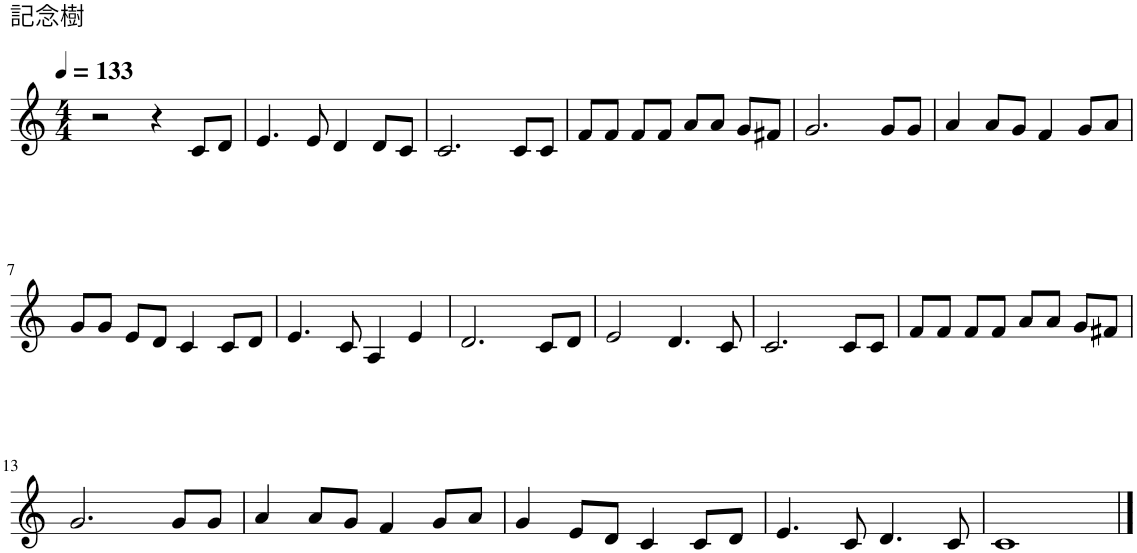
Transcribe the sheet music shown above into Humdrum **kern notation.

**kern
*part1
*staff1
*I"Grand Piano
*I'Pno.
*clefG2
*k[]
*M4/4
*MM133
=1
2r
4r
8c/L
8d/J
=2
4.e/
8e/
4d/
8d/L
8c/J
=3
2.c/
8c/L
8c/J
=4
8f/L
8f/J
8f/L
8f/J
8a/L
8a/J
8g/L
8f#X/J
=5
2.g/
8g/L
8g/J
=6
4a/
8a/L
8g/J
4f/
8g/L
8a/J
!!LO:LB:g=z
=7
8g/L
8g/J
8e/L
8d/J
4c/
8c/L
8d/J
=8
4.e/
8c/
4A/
4e/
=9
2.d/
8c/L
8d/J
=10
2e/
4.d/
8c/
=11
2.c/
8c/L
8c/J
=12
8f/L
8f/J
8f/L
8f/J
8a/L
8a/J
8g/L
8f#X/J
!!LO:LB:g=z
=13
2.g/
8g/L
8g/J
=14
4a/
8a/L
8g/J
4f/
8g/L
8a/J
=15
4g/
8e/L
8d/J
4c/
8c/L
8d/J
=16
4.e/
8c/
4.d/
8c/
=17
1c
==
*-
